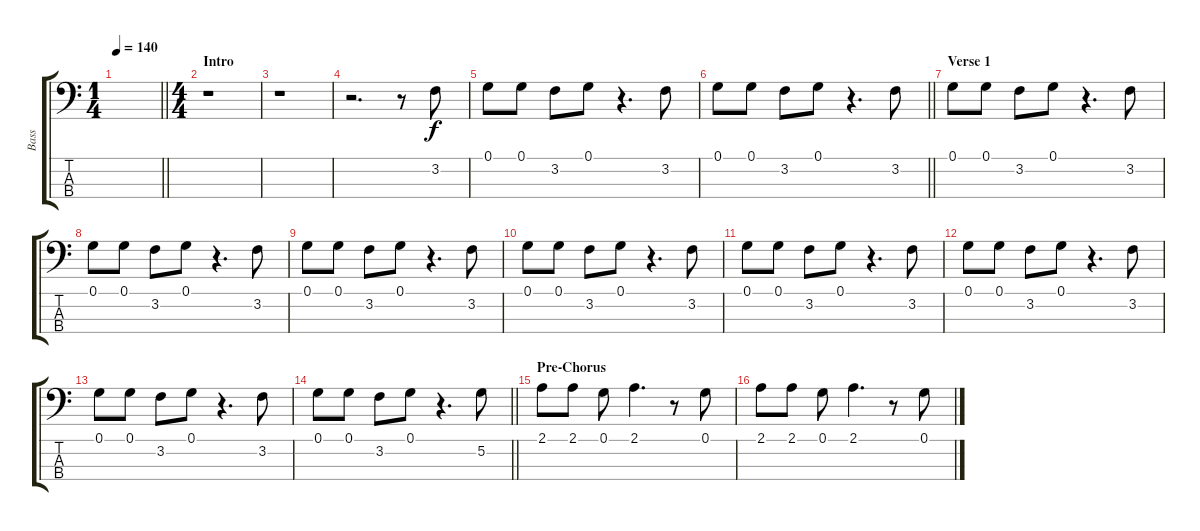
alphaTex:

\track ("Bass" "Bass") {instrument electricbassfinger}
\staff {score tabs}
\tuning (G2 D2 A1 E1) {hide}
\ts (1 4)
\tempo 140
\clef f4
\barLineRight lightlight
\ks c
|
\ts (4 4)
\section ("" "Intro")
r.1 |
r.1 |
r.2{d} r.8 3.2.8 |
0.1.8 0.1.8 3.2.8 0.1.8 r.4{d} 3.2.8 |
\barLineRight lightlight
0.1.8 0.1.8 3.2.8 0.1.8 r.4{d} 3.2.8 |
\section ("" "Verse 1")
0.1.8 0.1.8 3.2.8 0.1.8 r.4{d} 3.2.8 |
0.1.8 0.1.8 3.2.8 0.1.8 r.4{d} 3.2.8 |
0.1.8 0.1.8 3.2.8 0.1.8 r.4{d} 3.2.8 |
0.1.8 0.1.8 3.2.8 0.1.8 r.4{d} 3.2.8 |
0.1.8 0.1.8 3.2.8 0.1.8 r.4{d} 3.2.8 |
0.1.8 0.1.8 3.2.8 0.1.8 r.4{d} 3.2.8 |
0.1.8 0.1.8 3.2.8 0.1.8 r.4{d} 3.2.8 |
\barLineRight lightlight
0.1.8 0.1.8 3.2.8 0.1.8 r.4{d} 5.2.8 |
\section ("" "Pre-Chorus")
2.1.8 2.1.8 0.1.8 2.1.4{d} r.8 0.1.8 |
2.1.8 2.1.8 0.1.8 2.1.4{d} r.8 0.1.8
